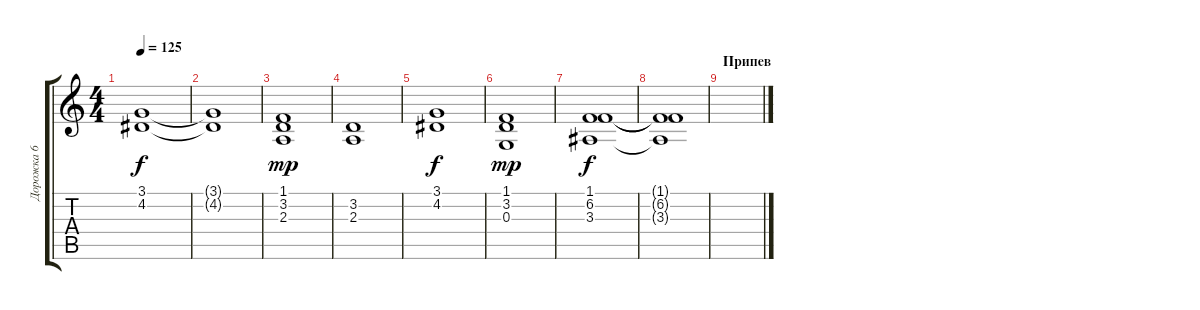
\track ("Дорожка 6" "Дорожка 6") {instrument synthstrings1}
\staff {score tabs}
\tuning (E4 B3 G3 D3 A2 E2) {hide}
\ts (4 4)
\tempo 125
\clef g2
\ks c
(3.1 4.2).1{dy f instrument synthstrings1} |
(3.1{t} 4.2{t}).1 |
(1.1 3.2 2.3).1{dy mp} |
(3.2 2.3).1 |
(3.1 4.2).1{dy f} |
(1.1 3.2 0.3).1{dy mp} |
(1.1 6.2 3.3).1{dy f} |
(1.1{t} 6.2{t} 3.3{t}).1 |
\section ("" "Припев")
